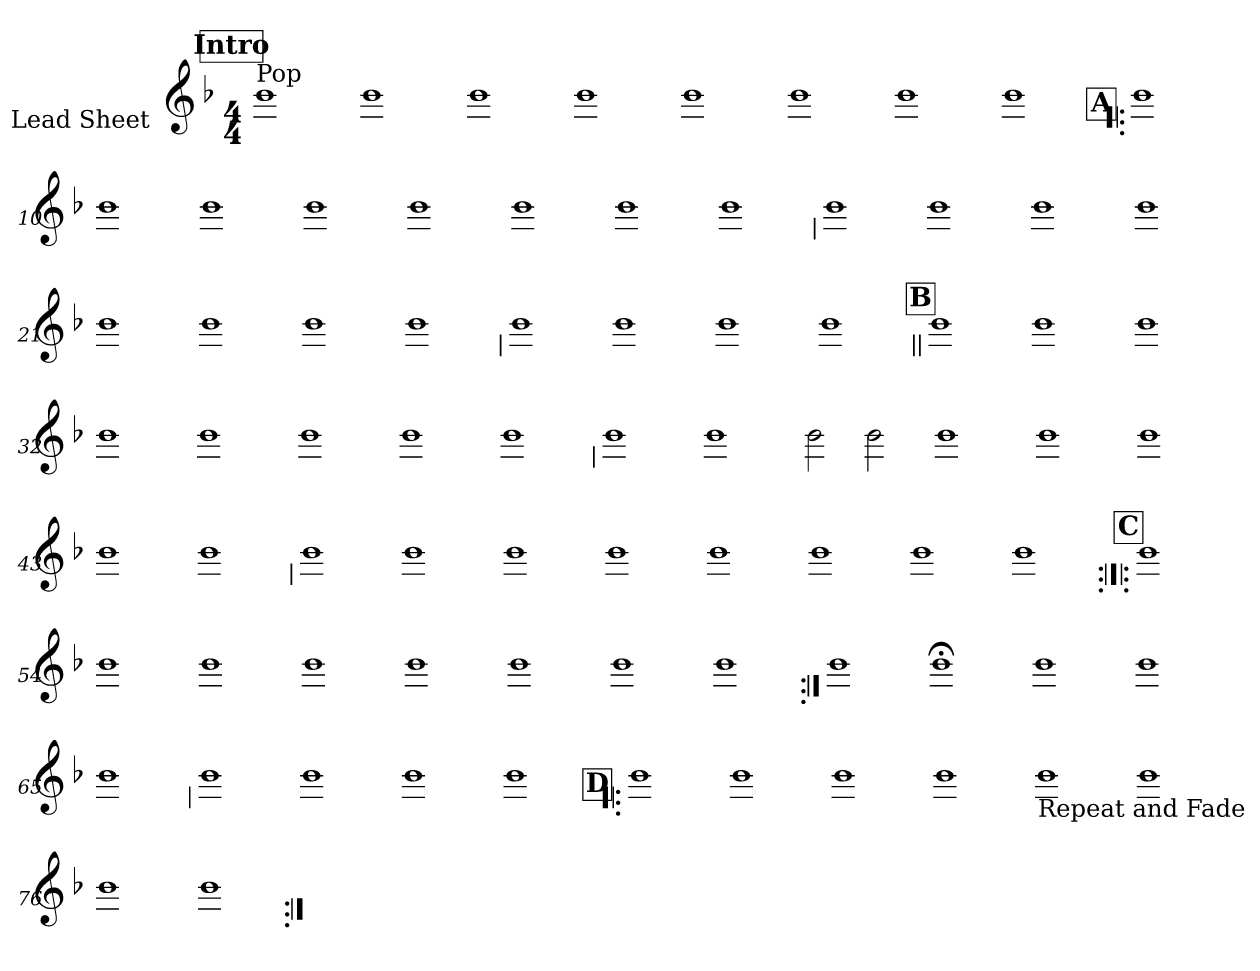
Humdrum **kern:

**kern
*part1
*staff1
*I"Lead Sheet
*stria0
*clefG2
*k[b-]
*F:
*M4/4
*MM170
!!LO:REH:place=s1:a:t=Intro
=1||
!LO:TX:a:t=Pop
1b-
=2-
1b-
=3-
1b-
=4-
1b-
=5-
1b-
=6-
1b-
=7-
1b-
=8-
1b-
!!LO:LB:g=z
!!LO:REH:place=s1:a:t=A
=9!|:
1b-
=10-
1b-
=11-
1b-
=12-
1b-
=13-
1b-
=14-
1b-
=15-
1b-
=16-
1b-
!!LO:LB:g=z
=17
1b-
=18-
1b-
=19-
1b-
=20-
1b-
=21-
1b-
=22-
1b-
=23-
1b-
=24-
1b-
!!LO:LB:g=z
=25
1b-
=26-
1b-
=27-
1b-
=28-
1b-
!!LO:LB:g=z
!!LO:REH:place=s1:a:t=B
=29||
1b-
=30-
1b-
=31-
1b-
=32-
1b-
=33-
1b-
=34-
1b-
=35-
1b-
=36-
1b-
!!LO:LB:g=z
=37
1b-
=38-
1b-
=39-
2b-
2b-
=40-
1b-
=41-
1b-
=42-
1b-
=43-
1b-
=44-
1b-
!!LO:LB:g=z
=45
1b-
=46-
1b-
=47-
1b-
=48-
1b-
=49-
1b-
=50-
1b-
=51-
1b-
=52-
1b-
!!LO:LB:g=z
!!LO:REH:place=s1:a:t=C
=53:|!|:
1b-
=54-
1b-
=55-
1b-
=56-
1b-
=57-
1b-
=58-
1b-
=59-
1b-
=60-
1b-
!!LO:LB:g=z
=61:|!
1b-
=62-
1b-;
=63-
1b-
=64-
1b-
=65-
1b-
!!LO:LB:g=z
=66
1b-
=67-
1b-
=68-
1b-
=69-
1b-
!!LO:LB:g=z
!!LO:REH:place=s1:a:t=D
=70!|:
1b-
=71-
1b-
=72-
1b-
=73-
1b-
=74-
!LO:TX:b:t=Repeat and Fade
1b-
=75-
1b-
=76-
1b-
=77-
1b-
=:|!
*-
